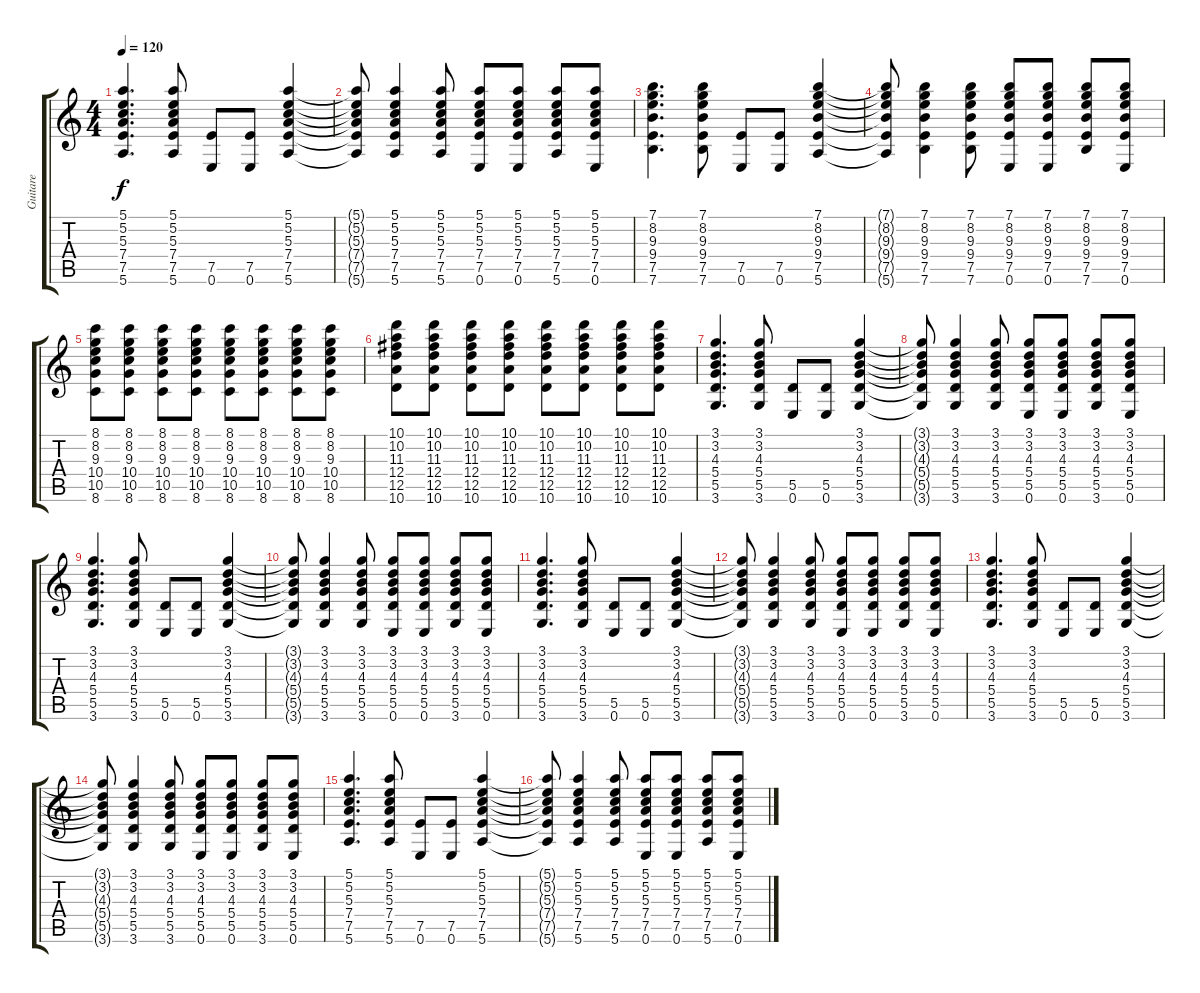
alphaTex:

\track ("Guitare" "Guitare") {instrument acousticguitarsteel}
\staff {score tabs}
\tuning (E4 B3 G3 D3 A2 E2) {hide}
\ts (4 4)
\tempo 120
\clef g2
\ks c
(5.1 5.2 5.3 7.4 7.5 5.6).4{d dy f} (5.1 5.2 5.3 7.4 7.5 5.6).8 (7.5 0.6).8 (7.5 0.6).8 (5.1 5.2 5.3 7.4 7.5 5.6).4 |
(5.1{t} 5.2{t} 5.3{t} 7.4{t} 7.5{t} 5.6{t}).8 (5.1 5.2 5.3 7.4 7.5 5.6).4 (5.1 5.2 5.3 7.4 7.5 5.6).8 (5.1 5.2 5.3 7.4 7.5 0.6).8 (5.1 5.2 5.3 7.4 7.5 0.6).8 (5.1 5.2 5.3 7.4 7.5 5.6).8 (5.1 5.2 5.3 7.4 7.5 0.6).8 |
(7.1 8.2 9.3 9.4 7.5 7.6).4{d} (7.1 8.2 9.3 9.4 7.5 7.6).8 (7.5 0.6).8 (7.5 0.6).8 (7.1 8.2 9.3 9.4 7.5 5.6).4 |
(7.1{t} 8.2{t} 9.3{t} 9.4{t} 7.5{t} 5.6{t}).8 (7.1 8.2 9.3 9.4 7.5 7.6).4 (7.1 8.2 9.3 9.4 7.5 7.6).8 (7.1 8.2 9.3 9.4 7.5 0.6).8 (7.1 8.2 9.3 9.4 7.5 0.6).8 (7.1 8.2 9.3 9.4 7.5 7.6).8 (7.1 8.2 9.3 9.4 7.5 0.6).8 |
(8.1 8.2 9.3 10.4 10.5 8.6).8 (8.1 8.2 9.3 10.4 10.5 8.6).8 (8.1 8.2 9.3 10.4 10.5 8.6).8 (8.1 8.2 9.3 10.4 10.5 8.6).8 (8.1 8.2 9.3 10.4 10.5 8.6).8 (8.1 8.2 9.3 10.4 10.5 8.6).8 (8.1 8.2 9.3 10.4 10.5 8.6).8 (8.1 8.2 9.3 10.4 10.5 8.6).8 |
(10.1 10.2 11.3 12.4 12.5 10.6).8 (10.1 10.2 11.3 12.4 12.5 10.6).8 (10.1 10.2 11.3 12.4 12.5 10.6).8 (10.1 10.2 11.3 12.4 12.5 10.6).8 (10.1 10.2 11.3 12.4 12.5 10.6).8 (10.1 10.2 11.3 12.4 12.5 10.6).8 (10.1 10.2 11.3 12.4 12.5 10.6).8 (10.1 10.2 11.3 12.4 12.5 10.6).8 |
(3.1 3.2 4.3 5.4 5.5 3.6).4{d} (3.1 3.2 4.3 5.4 5.5 3.6).8 (5.5 0.6).8 (5.5 0.6).8 (3.1 3.2 4.3 5.4 5.5 3.6).4 |
(3.1{t} 3.2{t} 4.3{t} 5.4{t} 5.5{t} 3.6{t}).8 (3.1 3.2 4.3 5.4 5.5 3.6).4 (3.1 3.2 4.3 5.4 5.5 3.6).8 (3.1 3.2 4.3 5.4 5.5 0.6).8 (3.1 3.2 4.3 5.4 5.5 0.6).8 (3.1 3.2 4.3 5.4 5.5 3.6).8 (3.1 3.2 4.3 5.4 5.5 0.6).8 |
(3.1 3.2 4.3 5.4 5.5 3.6).4{d} (3.1 3.2 4.3 5.4 5.5 3.6).8 (5.5 0.6).8 (5.5 0.6).8 (3.1 3.2 4.3 5.4 5.5 3.6).4 |
(3.1{t} 3.2{t} 4.3{t} 5.4{t} 5.5{t} 3.6{t}).8 (3.1 3.2 4.3 5.4 5.5 3.6).4 (3.1 3.2 4.3 5.4 5.5 3.6).8 (3.1 3.2 4.3 5.4 5.5 0.6).8 (3.1 3.2 4.3 5.4 5.5 0.6).8 (3.1 3.2 4.3 5.4 5.5 3.6).8 (3.1 3.2 4.3 5.4 5.5 0.6).8 |
(3.1 3.2 4.3 5.4 5.5 3.6).4{d} (3.1 3.2 4.3 5.4 5.5 3.6).8 (5.5 0.6).8 (5.5 0.6).8 (3.1 3.2 4.3 5.4 5.5 3.6).4 |
(3.1{t} 3.2{t} 4.3{t} 5.4{t} 5.5{t} 3.6{t}).8 (3.1 3.2 4.3 5.4 5.5 3.6).4 (3.1 3.2 4.3 5.4 5.5 3.6).8 (3.1 3.2 4.3 5.4 5.5 0.6).8 (3.1 3.2 4.3 5.4 5.5 0.6).8 (3.1 3.2 4.3 5.4 5.5 3.6).8 (3.1 3.2 4.3 5.4 5.5 0.6).8 |
(3.1 3.2 4.3 5.4 5.5 3.6).4{d} (3.1 3.2 4.3 5.4 5.5 3.6).8 (5.5 0.6).8 (5.5 0.6).8 (3.1 3.2 4.3 5.4 5.5 3.6).4 |
(3.1{t} 3.2{t} 4.3{t} 5.4{t} 5.5{t} 3.6{t}).8 (3.1 3.2 4.3 5.4 5.5 3.6).4 (3.1 3.2 4.3 5.4 5.5 3.6).8 (3.1 3.2 4.3 5.4 5.5 0.6).8 (3.1 3.2 4.3 5.4 5.5 0.6).8 (3.1 3.2 4.3 5.4 5.5 3.6).8 (3.1 3.2 4.3 5.4 5.5 0.6).8 |
(5.1 5.2 5.3 7.4 7.5 5.6).4{d} (5.1 5.2 5.3 7.4 7.5 5.6).8 (7.5 0.6).8 (7.5 0.6).8 (5.1 5.2 5.3 7.4 7.5 5.6).4 |
(5.1{t} 5.2{t} 5.3{t} 7.4{t} 7.5{t} 5.6{t}).8 (5.1 5.2 5.3 7.4 7.5 5.6).4 (5.1 5.2 5.3 7.4 7.5 5.6).8 (5.1 5.2 5.3 7.4 7.5 0.6).8 (5.1 5.2 5.3 7.4 7.5 0.6).8 (5.1 5.2 5.3 7.4 7.5 5.6).8 (5.1 5.2 5.3 7.4 7.5 0.6).8
